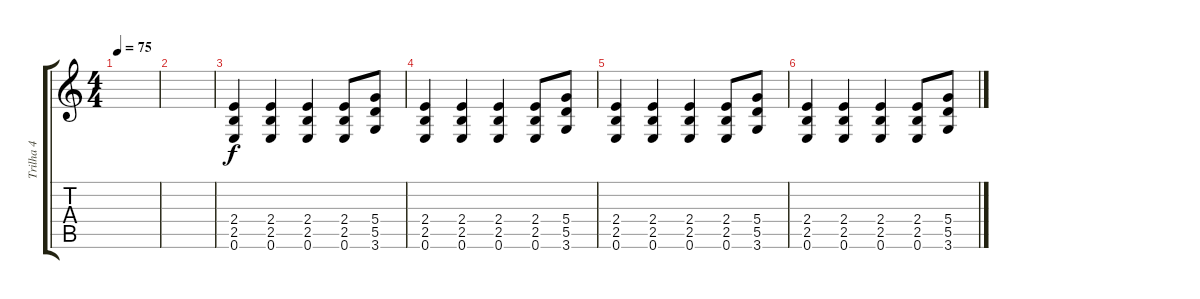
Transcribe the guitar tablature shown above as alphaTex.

\track ("Trilha 4" "Trilha 4") {instrument distortionguitar}
\staff {score tabs}
\tuning (E4 B3 G3 D3 A2 E2) {hide}
\ts (4 4)
\tempo 75
\clef g2
\ks c
|
|
(2.4 2.5 0.6).4 (2.4 2.5 0.6).4 (2.4 2.5 0.6).4 (2.4 2.5 0.6).8 (5.4 5.5 3.6).8 |
(2.4 2.5 0.6).4 (2.4 2.5 0.6).4 (2.4 2.5 0.6).4 (2.4 2.5 0.6).8 (5.4 5.5 3.6).8 |
(2.4 2.5 0.6).4 (2.4 2.5 0.6).4 (2.4 2.5 0.6).4 (2.4 2.5 0.6).8 (5.4 5.5 3.6).8 |
(2.4 2.5 0.6).4 (2.4 2.5 0.6).4 (2.4 2.5 0.6).4 (2.4 2.5 0.6).8 (5.4 5.5 3.6).8
